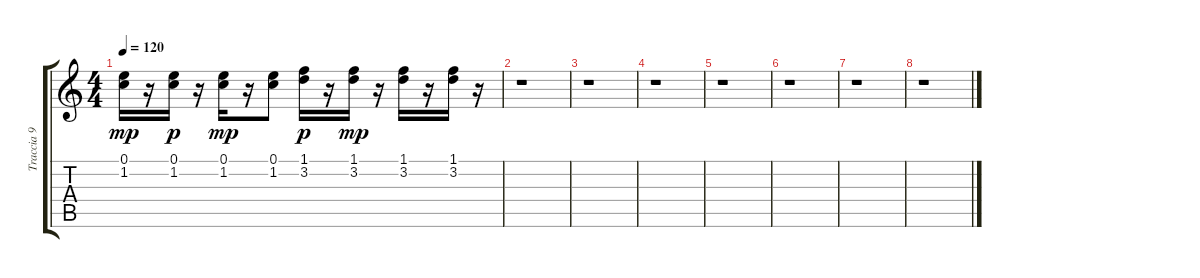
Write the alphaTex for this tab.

\track ("Traccia 9" "Traccia 9") {instrument electricguitarjazz}
\staff {score tabs}
\tuning (E4 B3 G3 D3 A2 E2) {hide}
\ts (4 4)
\tempo 120
\clef g2
\ks c
(0.1 1.2).16{dy mp} r.16 (0.1 1.2).16{dy p} r.16 (0.1 1.2).16{dy mp} r.16 (0.1 1.2).8 (1.1 3.2).16{dy p} r.16 (1.1 3.2).16{dy mp} r.16 (1.1 3.2).16 r.16 (1.1 3.2).16 r.16 |
r.1 |
r.1 |
r.1 |
r.1 |
r.1 |
r.1 |
r.1
